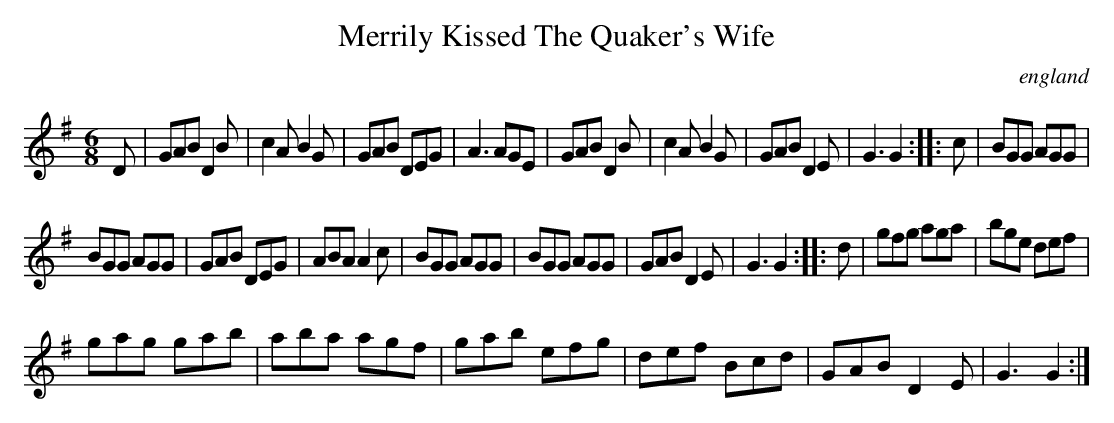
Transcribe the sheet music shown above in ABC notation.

X:1
T:Merrily Kissed The Quaker's Wife
O:england
M:6/8
L:1/8
K:G
D|GAB D2B|c2AB2G|GAB DEG|A3 AGE|GAB D2B|c2AB2G|GAB D2E|G3G2:|:c|BGG AGG|
BGG AGG|GAB DEG|ABAA2c|BGG AGG|BGG AGG|GAB D2E|G3G2:|:d|gfg aga|bge def|
gag gab|aba agf|gab efg|def Bcd|GABD2E|G3G2:|
